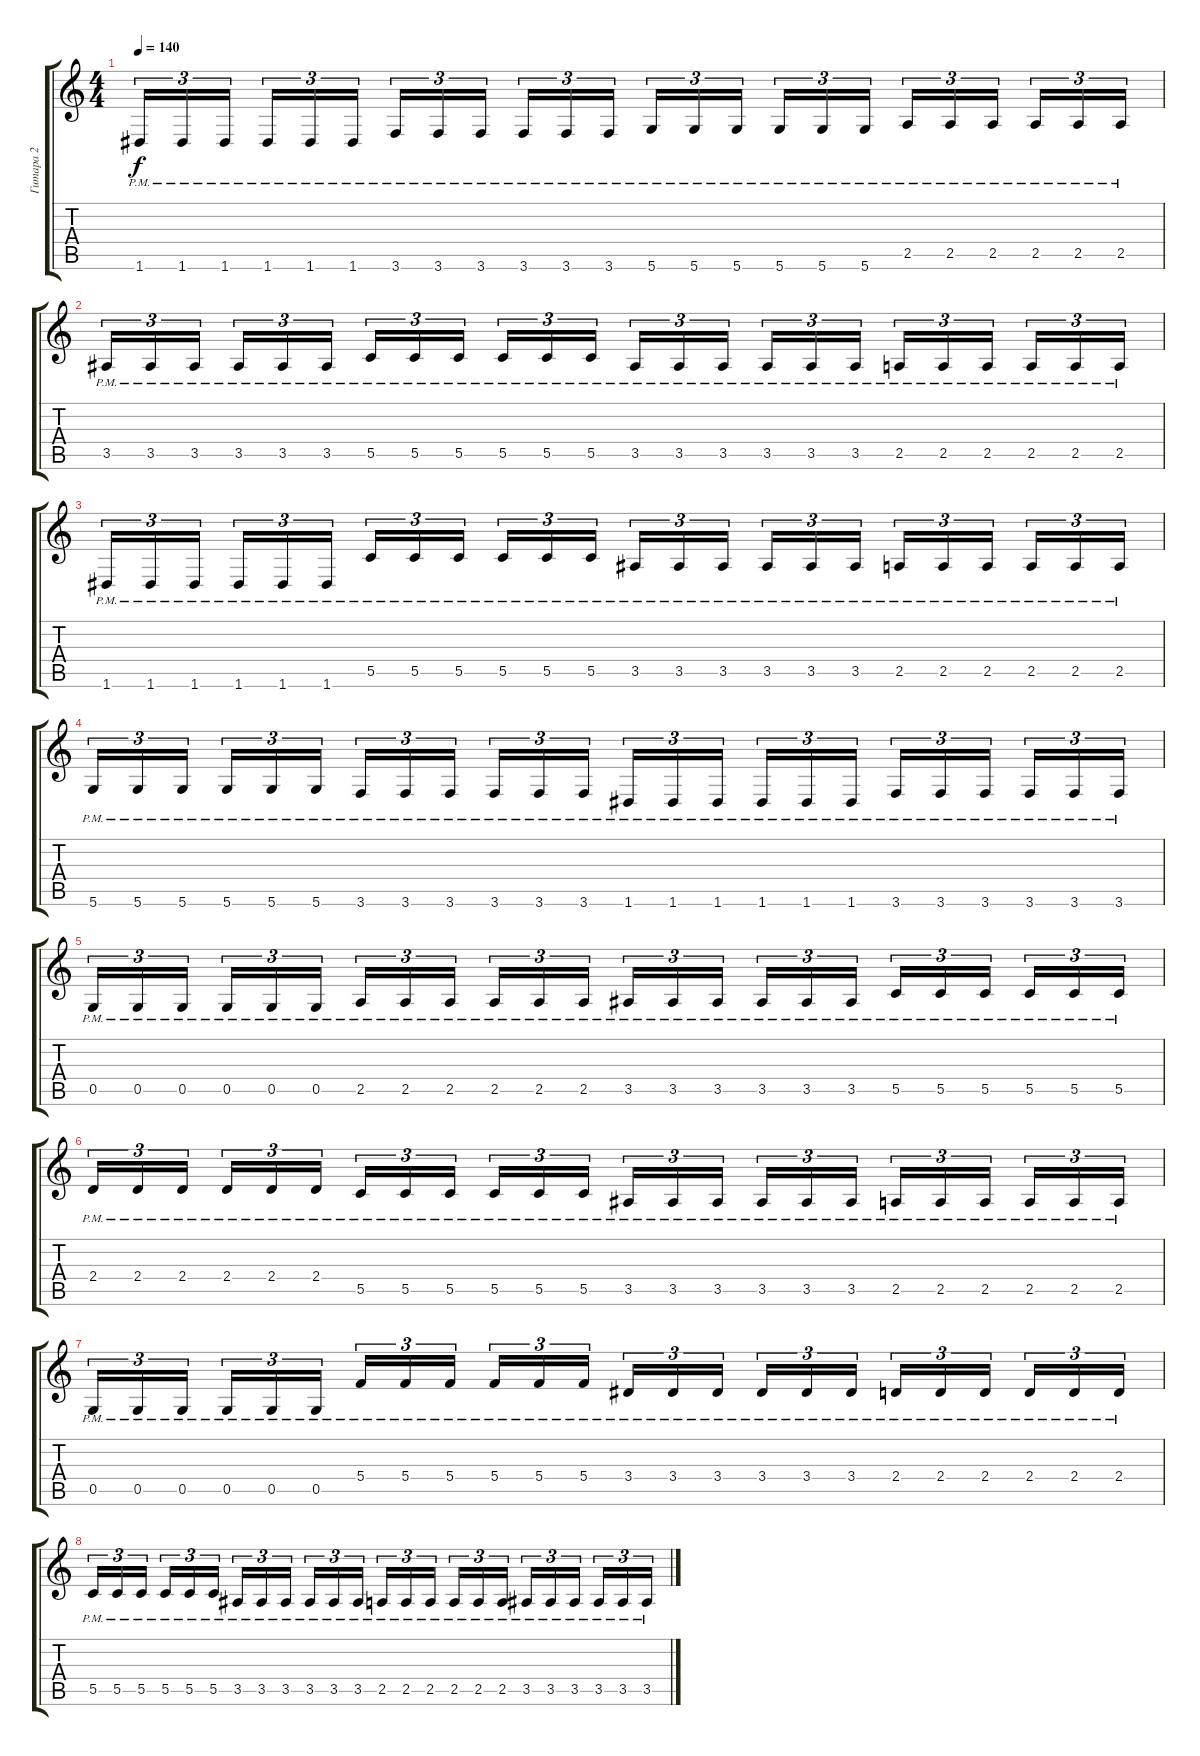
\track ("Гитара 2" "Гитара 2") {instrument overdrivenguitar}
\staff {score tabs}
\tuning (D4 A3 F3 C3 G2 D2) {hide}
\ts (4 4)
\tempo 140
\clef g2
\ks c
1.6{pm}.16{tu (3 2) dy f} 1.6{pm}.16{tu (3 2)} 1.6{pm}.16{tu (3 2) beam splitsecondary} 1.6{pm}.16{tu (3 2)} 1.6{pm}.16{tu (3 2)} 1.6{pm}.16{tu (3 2)} 3.6{pm}.16{tu (3 2)} 3.6{pm}.16{tu (3 2)} 3.6{pm}.16{tu (3 2) beam splitsecondary} 3.6{pm}.16{tu (3 2)} 3.6{pm}.16{tu (3 2)} 3.6{pm}.16{tu (3 2)} 5.6{pm}.16{tu (3 2)} 5.6{pm}.16{tu (3 2)} 5.6{pm}.16{tu (3 2) beam splitsecondary} 5.6{pm}.16{tu (3 2)} 5.6{pm}.16{tu (3 2)} 5.6{pm}.16{tu (3 2)} 2.5{pm}.16{tu (3 2)} 2.5{pm}.16{tu (3 2)} 2.5{pm}.16{tu (3 2) beam splitsecondary} 2.5{pm}.16{tu (3 2)} 2.5{pm}.16{tu (3 2)} 2.5{pm}.16{tu (3 2)} |
3.5{pm}.16{tu (3 2)} 3.5{pm}.16{tu (3 2)} 3.5{pm}.16{tu (3 2) beam splitsecondary} 3.5{pm}.16{tu (3 2)} 3.5{pm}.16{tu (3 2)} 3.5{pm}.16{tu (3 2)} 5.5{pm}.16{tu (3 2)} 5.5{pm}.16{tu (3 2)} 5.5{pm}.16{tu (3 2) beam splitsecondary} 5.5{pm}.16{tu (3 2)} 5.5{pm}.16{tu (3 2)} 5.5{pm}.16{tu (3 2)} 3.5{pm}.16{tu (3 2)} 3.5{pm}.16{tu (3 2)} 3.5{pm}.16{tu (3 2) beam splitsecondary} 3.5{pm}.16{tu (3 2)} 3.5{pm}.16{tu (3 2)} 3.5{pm}.16{tu (3 2)} 2.5{pm}.16{tu (3 2)} 2.5{pm}.16{tu (3 2)} 2.5{pm}.16{tu (3 2) beam splitsecondary} 2.5{pm}.16{tu (3 2)} 2.5{pm}.16{tu (3 2)} 2.5{pm}.16{tu (3 2)} |
1.6{pm}.16{tu (3 2)} 1.6{pm}.16{tu (3 2)} 1.6{pm}.16{tu (3 2) beam splitsecondary} 1.6{pm}.16{tu (3 2)} 1.6{pm}.16{tu (3 2)} 1.6{pm}.16{tu (3 2)} 5.5{pm}.16{tu (3 2)} 5.5{pm}.16{tu (3 2)} 5.5{pm}.16{tu (3 2) beam splitsecondary} 5.5{pm}.16{tu (3 2)} 5.5{pm}.16{tu (3 2)} 5.5{pm}.16{tu (3 2)} 3.5{pm}.16{tu (3 2)} 3.5{pm}.16{tu (3 2)} 3.5{pm}.16{tu (3 2) beam splitsecondary} 3.5{pm}.16{tu (3 2)} 3.5{pm}.16{tu (3 2)} 3.5{pm}.16{tu (3 2)} 2.5{pm}.16{tu (3 2)} 2.5{pm}.16{tu (3 2)} 2.5{pm}.16{tu (3 2) beam splitsecondary} 2.5{pm}.16{tu (3 2)} 2.5{pm}.16{tu (3 2)} 2.5{pm}.16{tu (3 2)} |
5.6{pm}.16{tu (3 2)} 5.6{pm}.16{tu (3 2)} 5.6{pm}.16{tu (3 2) beam splitsecondary} 5.6{pm}.16{tu (3 2)} 5.6{pm}.16{tu (3 2)} 5.6{pm}.16{tu (3 2)} 3.6{pm}.16{tu (3 2)} 3.6{pm}.16{tu (3 2)} 3.6{pm}.16{tu (3 2) beam splitsecondary} 3.6{pm}.16{tu (3 2)} 3.6{pm}.16{tu (3 2)} 3.6{pm}.16{tu (3 2)} 1.6{pm}.16{tu (3 2)} 1.6{pm}.16{tu (3 2)} 1.6{pm}.16{tu (3 2) beam splitsecondary} 1.6{pm}.16{tu (3 2)} 1.6{pm}.16{tu (3 2)} 1.6{pm}.16{tu (3 2)} 3.6{pm}.16{tu (3 2)} 3.6{pm}.16{tu (3 2)} 3.6{pm}.16{tu (3 2) beam splitsecondary} 3.6{pm}.16{tu (3 2)} 3.6{pm}.16{tu (3 2)} 3.6{pm}.16{tu (3 2)} |
0.5{pm}.16{tu (3 2)} 0.5{pm}.16{tu (3 2)} 0.5{pm}.16{tu (3 2) beam splitsecondary} 0.5{pm}.16{tu (3 2)} 0.5{pm}.16{tu (3 2)} 0.5{pm}.16{tu (3 2)} 2.5{pm}.16{tu (3 2)} 2.5{pm}.16{tu (3 2)} 2.5{pm}.16{tu (3 2) beam splitsecondary} 2.5{pm}.16{tu (3 2)} 2.5{pm}.16{tu (3 2)} 2.5{pm}.16{tu (3 2)} 3.5{pm}.16{tu (3 2)} 3.5{pm}.16{tu (3 2)} 3.5{pm}.16{tu (3 2) beam splitsecondary} 3.5{pm}.16{tu (3 2)} 3.5{pm}.16{tu (3 2)} 3.5{pm}.16{tu (3 2)} 5.5{pm}.16{tu (3 2)} 5.5{pm}.16{tu (3 2)} 5.5{pm}.16{tu (3 2) beam splitsecondary} 5.5{pm}.16{tu (3 2)} 5.5{pm}.16{tu (3 2)} 5.5{pm}.16{tu (3 2)} |
2.4{pm}.16{tu (3 2)} 2.4{pm}.16{tu (3 2)} 2.4{pm}.16{tu (3 2) beam splitsecondary} 2.4{pm}.16{tu (3 2)} 2.4{pm}.16{tu (3 2)} 2.4{pm}.16{tu (3 2)} 5.5{pm}.16{tu (3 2)} 5.5{pm}.16{tu (3 2)} 5.5{pm}.16{tu (3 2) beam splitsecondary} 5.5{pm}.16{tu (3 2)} 5.5{pm}.16{tu (3 2)} 5.5{pm}.16{tu (3 2)} 3.5{pm}.16{tu (3 2)} 3.5{pm}.16{tu (3 2)} 3.5{pm}.16{tu (3 2) beam splitsecondary} 3.5{pm}.16{tu (3 2)} 3.5{pm}.16{tu (3 2)} 3.5{pm}.16{tu (3 2)} 2.5{pm}.16{tu (3 2)} 2.5{pm}.16{tu (3 2)} 2.5{pm}.16{tu (3 2) beam splitsecondary} 2.5{pm}.16{tu (3 2)} 2.5{pm}.16{tu (3 2)} 2.5{pm}.16{tu (3 2)} |
0.5{pm}.16{tu (3 2)} 0.5{pm}.16{tu (3 2)} 0.5{pm}.16{tu (3 2) beam splitsecondary} 0.5{pm}.16{tu (3 2)} 0.5{pm}.16{tu (3 2)} 0.5{pm}.16{tu (3 2)} 5.4{pm}.16{tu (3 2)} 5.4{pm}.16{tu (3 2)} 5.4{pm}.16{tu (3 2) beam splitsecondary} 5.4{pm}.16{tu (3 2)} 5.4{pm}.16{tu (3 2)} 5.4{pm}.16{tu (3 2)} 3.4{pm}.16{tu (3 2)} 3.4{pm}.16{tu (3 2)} 3.4{pm}.16{tu (3 2) beam splitsecondary} 3.4{pm}.16{tu (3 2)} 3.4{pm}.16{tu (3 2)} 3.4{pm}.16{tu (3 2)} 2.4{pm}.16{tu (3 2)} 2.4{pm}.16{tu (3 2)} 2.4{pm}.16{tu (3 2) beam splitsecondary} 2.4{pm}.16{tu (3 2)} 2.4{pm}.16{tu (3 2)} 2.4{pm}.16{tu (3 2)} |
5.5{pm}.16{tu (3 2)} 5.5{pm}.16{tu (3 2)} 5.5{pm}.16{tu (3 2) beam splitsecondary} 5.5{pm}.16{tu (3 2)} 5.5{pm}.16{tu (3 2)} 5.5{pm}.16{tu (3 2)} 3.5{pm}.16{tu (3 2)} 3.5{pm}.16{tu (3 2)} 3.5{pm}.16{tu (3 2) beam splitsecondary} 3.5{pm}.16{tu (3 2)} 3.5{pm}.16{tu (3 2)} 3.5{pm}.16{tu (3 2)} 2.5{pm}.16{tu (3 2)} 2.5{pm}.16{tu (3 2)} 2.5{pm}.16{tu (3 2) beam splitsecondary} 2.5{pm}.16{tu (3 2)} 2.5{pm}.16{tu (3 2)} 2.5{pm}.16{tu (3 2)} 3.5{pm}.16{tu (3 2)} 3.5{pm}.16{tu (3 2)} 3.5{pm}.16{tu (3 2) beam splitsecondary} 3.5{pm}.16{tu (3 2)} 3.5{pm}.16{tu (3 2)} 3.5{pm}.16{tu (3 2)}
